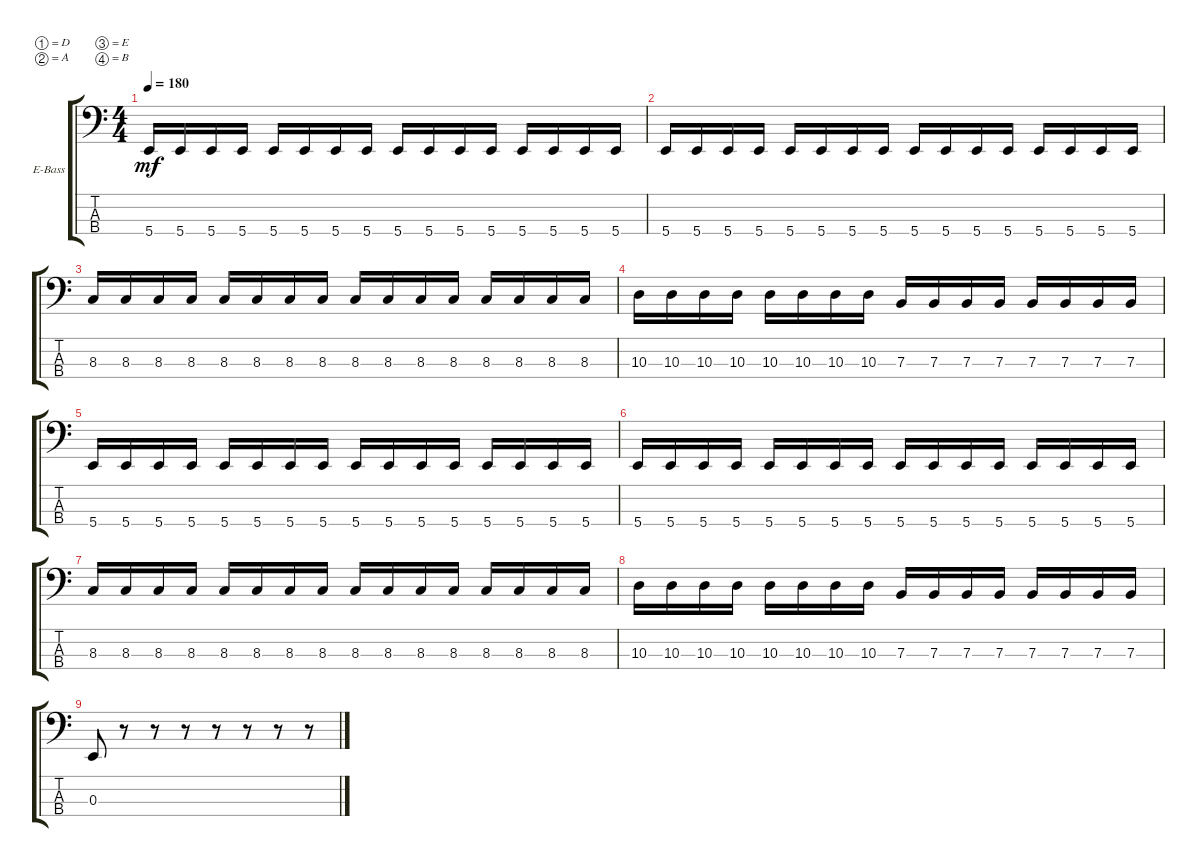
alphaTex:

\bracketExtendMode groupsimilarinstruments
\firstSystemTrackNameOrientation horizontal
\otherSystemsTrackNameOrientation horizontal
\track ("Electric Bass" "E-Bass") {instrument electricbassfinger}
\staff {score tabs}
\tuning (D2 A1 E1 B0)
\ts (4 4)
\tempo 180
\clef f4
\ks c
5.4.16{dy mf} 5.4.16 5.4.16 5.4.16 5.4.16 5.4.16 5.4.16 5.4.16 5.4.16 5.4.16 5.4.16 5.4.16 5.4.16 5.4.16 5.4.16 5.4.16 |
5.4.16 5.4.16 5.4.16 5.4.16 5.4.16 5.4.16 5.4.16 5.4.16 5.4.16 5.4.16 5.4.16 5.4.16 5.4.16 5.4.16 5.4.16 5.4.16 |
8.3.16 8.3.16 8.3.16 8.3.16 8.3.16 8.3.16 8.3.16 8.3.16 8.3.16 8.3.16 8.3.16 8.3.16 8.3.16 8.3.16 8.3.16 8.3.16 |
10.3.16 10.3.16 10.3.16 10.3.16 10.3.16 10.3.16 10.3.16 10.3.16 7.3.16 7.3.16 7.3.16 7.3.16 7.3.16 7.3.16 7.3.16 7.3.16 |
5.4.16 5.4.16 5.4.16 5.4.16 5.4.16 5.4.16 5.4.16 5.4.16 5.4.16 5.4.16 5.4.16 5.4.16 5.4.16 5.4.16 5.4.16 5.4.16 |
5.4.16 5.4.16 5.4.16 5.4.16 5.4.16 5.4.16 5.4.16 5.4.16 5.4.16 5.4.16 5.4.16 5.4.16 5.4.16 5.4.16 5.4.16 5.4.16 |
8.3.16 8.3.16 8.3.16 8.3.16 8.3.16 8.3.16 8.3.16 8.3.16 8.3.16 8.3.16 8.3.16 8.3.16 8.3.16 8.3.16 8.3.16 8.3.16 |
10.3.16 10.3.16 10.3.16 10.3.16 10.3.16 10.3.16 10.3.16 10.3.16 7.3.16 7.3.16 7.3.16 7.3.16 7.3.16 7.3.16 7.3.16 7.3.16 |
0.3.8 r.8 r.8 r.8 r.8 r.8 r.8 r.8
